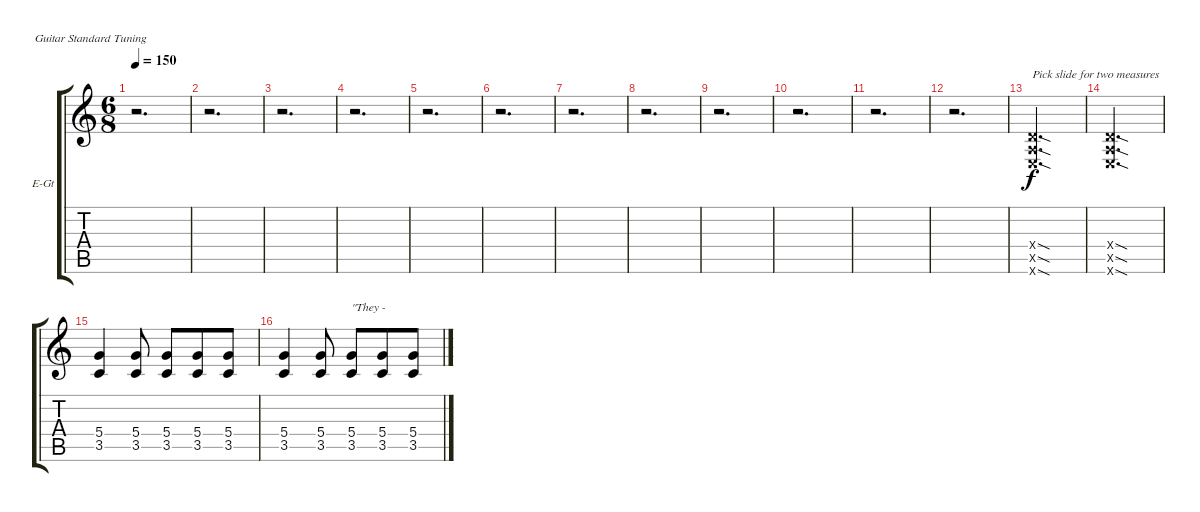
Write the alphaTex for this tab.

\defaultSystemsLayout 4
\bracketExtendMode groupsimilarinstruments
\firstSystemTrackNameOrientation horizontal
\otherSystemsTrackNameOrientation horizontal
\track ("Electric Guitar" "E-Gt") {instrument overdrivenguitar}
\staff {score tabs}
\tuning (E4 B3 G3 D3 A2 E2)
\ts (6 8)
\tempo 150
\clef g2
\ks c
r.2{d dy f} |
r.2{d} |
r.2{d} |
r.2{d} |
r.2{d} |
r.2{d} |
r.2{d} |
r.2{d} |
r.2{d} |
r.2{d} |
r.2{d} |
r.2{d} |
(0.4{sod x} 0.5{sod x} 0.6{sod x}).2{d txt "Pick slide for two measures"} |
(0.4{sod x} 0.5{sod x} 0.6{sod x}).2{d} |
(3.5 5.4).4 (5.4 3.5).8 (5.4 3.5).8 (5.4 3.5).8 (5.4 3.5).8 |
(3.5 5.4).4 (5.4 3.5).8 (5.4 3.5).8{txt "\"They -"} (5.4 3.5).8 (5.4 3.5).8
